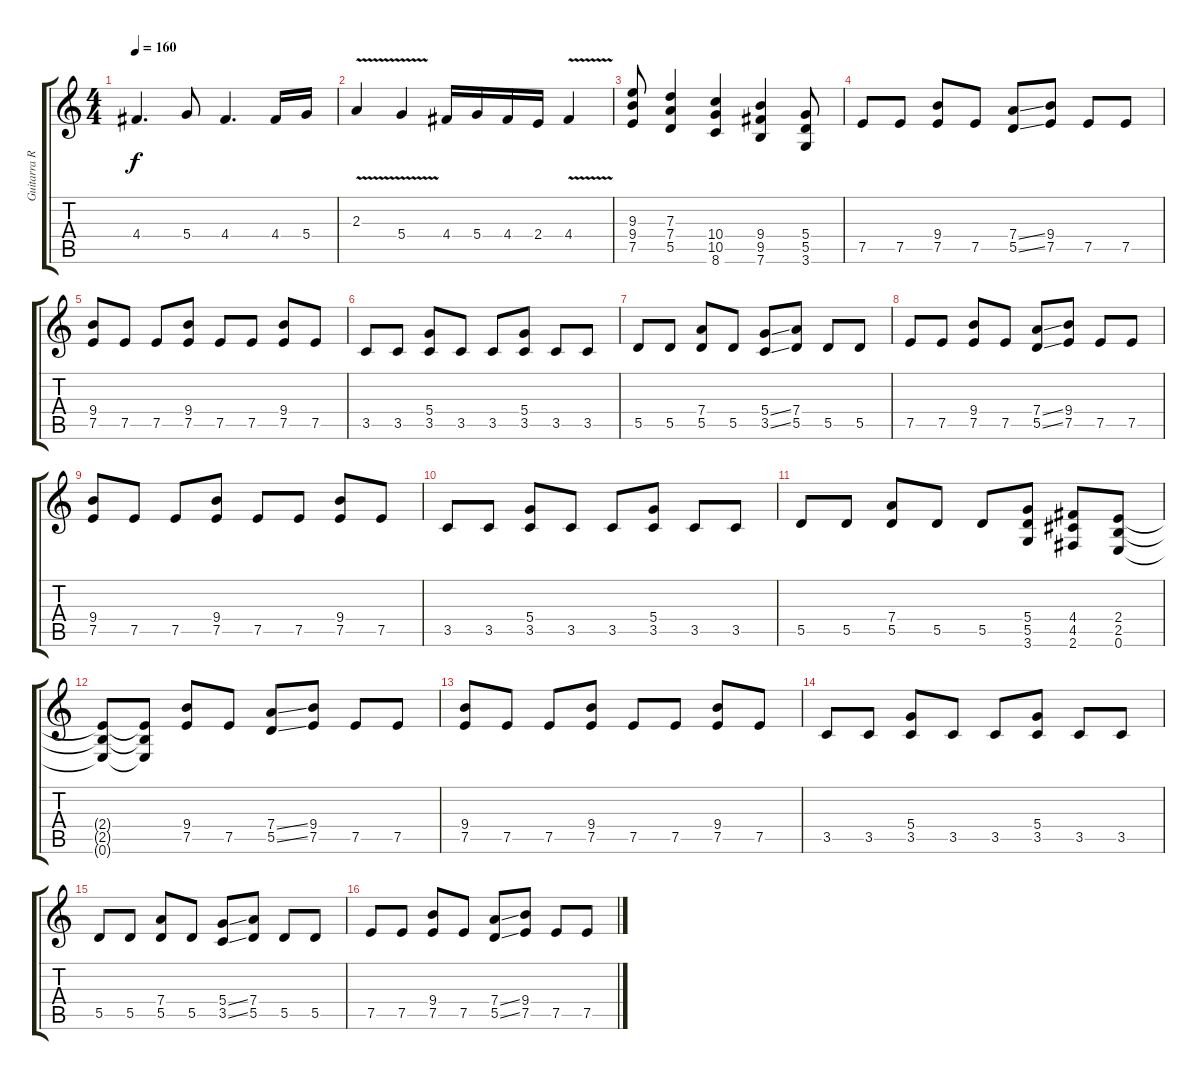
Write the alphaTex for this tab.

\track ("Guitarra Ritmica" "Guitarra R") {instrument distortionguitar}
\staff {score tabs}
\tuning (E4 B3 G3 D3 A2 E2) {hide}
\ts (4 4)
\tempo 160
\clef g2
\ks c
4.4.4{d dy f} 5.4.8 4.4.4{d} 4.4.16 5.4.16 |
2.3{v}.4 5.4{v}.4 4.4.16 5.4.16 4.4.16 2.4.16 4.4{v}.4 |
(9.3 9.4 7.5).8 (7.3 7.4 5.5).4 (10.4 10.5 8.6).4 (9.4 9.5 7.6).4 (5.4 5.5 3.6).8 |
7.5.8 7.5.8 (9.4 7.5).8 7.5.8 (7.4{ss} 5.5{ss}).8 (9.4 7.5).8 7.5.8 7.5.8 |
(9.4 7.5).8 7.5.8 7.5.8 (9.4 7.5).8 7.5.8 7.5.8 (9.4 7.5).8 7.5.8 |
3.5.8 3.5.8 (5.4 3.5).8 3.5.8 3.5.8 (5.4 3.5).8 3.5.8 3.5.8 |
5.5.8 5.5.8 (7.4 5.5).8 5.5.8 (5.4{ss} 3.5{ss}).8 (7.4 5.5).8 5.5.8 5.5.8 |
7.5.8 7.5.8 (9.4 7.5).8 7.5.8 (7.4{ss} 5.5{ss}).8 (9.4 7.5).8 7.5.8 7.5.8 |
(9.4 7.5).8 7.5.8 7.5.8 (9.4 7.5).8 7.5.8 7.5.8 (9.4 7.5).8 7.5.8 |
3.5.8 3.5.8 (5.4 3.5).8 3.5.8 3.5.8 (5.4 3.5).8 3.5.8 3.5.8 |
5.5.8 5.5.8 (7.4 5.5).8 5.5.8 5.5.8 (5.4 5.5 3.6).8 (4.4 4.5 2.6).8 (2.4 2.5 0.6).8 |
(2.4{t} 2.5{t} 0.6{t}).8 (2.4{t} 2.5{t} 0.6{t}).8 (9.4 7.5).8 7.5.8 (7.4{ss} 5.5{ss}).8 (9.4 7.5).8 7.5.8 7.5.8 |
(9.4 7.5).8 7.5.8 7.5.8 (9.4 7.5).8 7.5.8 7.5.8 (9.4 7.5).8 7.5.8 |
3.5.8 3.5.8 (5.4 3.5).8 3.5.8 3.5.8 (5.4 3.5).8 3.5.8 3.5.8 |
5.5.8 5.5.8 (7.4 5.5).8 5.5.8 (5.4{ss} 3.5{ss}).8 (7.4 5.5).8 5.5.8 5.5.8 |
7.5.8 7.5.8 (9.4 7.5).8 7.5.8 (7.4{ss} 5.5{ss}).8 (9.4 7.5).8 7.5.8 7.5.8
